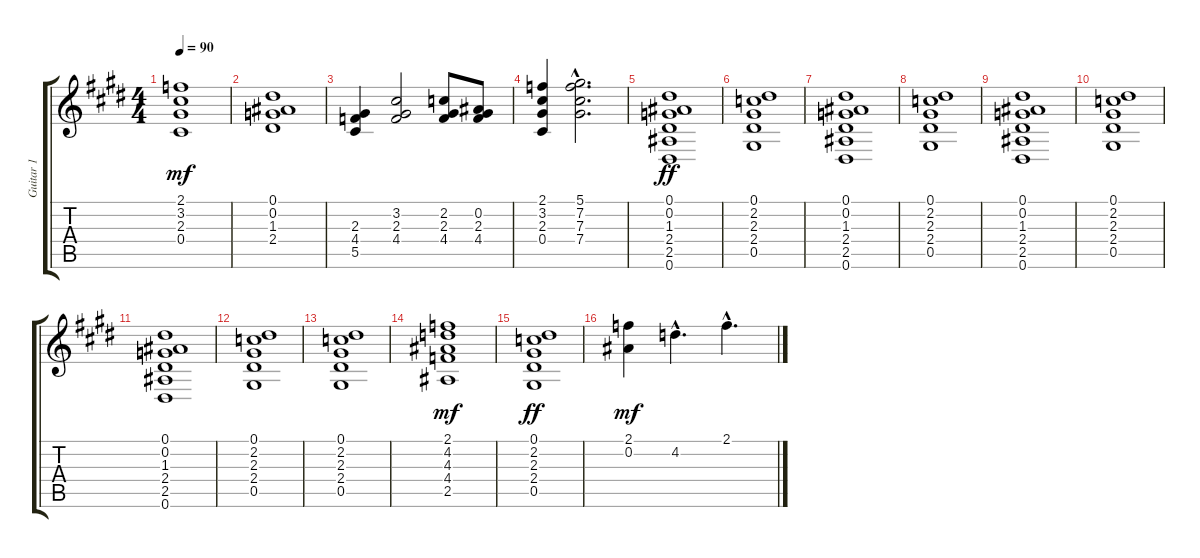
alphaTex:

\track ("Guitar 1" "Guitar 1") {instrument electricguitarclean}
\staff {score tabs}
\tuning (Eb4 Bb3 Gb3 Db3 Ab2 Eb2) {hide}
\ts (4 4)
\tempo 90
\clef g2
\ks e
(2.1 3.2 2.3 0.4).1{dy mf} |
(0.1 0.2 1.3 2.4).1 |
(2.3 4.4 5.5).4 (3.2 2.3 4.4).2 (2.2 2.3 4.4).8 (0.2 2.3 4.4).8 |
(2.1 3.2 2.3 0.4).4 (5.1{hac} 7.2{hac} 7.3{hac} 7.4{hac}).2{d} |
(0.1 0.2 1.3 2.4 2.5 0.6).1{dy ff} |
(0.1 2.2 2.3 2.4 0.5).1 |
(0.1 0.2 1.3 2.4 2.5 0.6).1 |
(0.1 2.2 2.3 2.4 0.5).1 |
(0.1 0.2 1.3 2.4 2.5 0.6).1 |
(0.1 2.2 2.3 2.4 0.5).1 |
(0.1 0.2 1.3 2.4 2.5 0.6).1 |
(0.1 2.2 2.3 2.4 0.5).1 |
(0.1 2.2 2.3 2.4 0.5).1 |
(2.1 4.2 4.3 4.4 2.5).1{dy mf} |
(0.1 2.2 2.3 2.4 0.5).1{dy ff} |
(2.1 0.2).4{dy mf} 4.2{hac}.4{d} 2.1{hac}.4{d}
